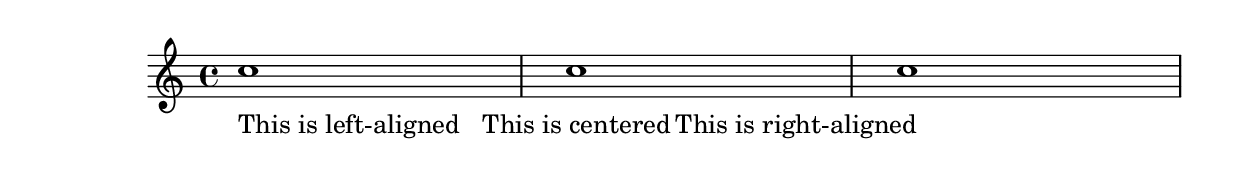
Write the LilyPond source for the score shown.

%% Do not edit this file; it is auto-generated from LSR http://lsr.dsi.unimi.it
%% This file is in the public domain.
\version "2.11.50"

\header {
  lsrtags = "text, vocal-music"

  texidoc = "
Horizontal alignment for lyrics cam be set by overriding the
@code{self-alignment-X} property of the @code{LyricText} object.
@code{#-1} is left, @code{#0} is center and @code{#1} is right;
however, you can use @code{#LEFT}, @code{#CENTER} and @code{#RIGHT} as
well. 

"
  doctitle = "Aligning lyrics"
} % begin verbatim
\layout { ragged-right = ##f }
\relative c'' {
  c1
  c1
  c1
}
\addlyrics {
  \once \override LyricText #'self-alignment-X = #LEFT
  "This is left-aligned"
  \once \override LyricText #'self-alignment-X = #CENTER
  "This is centered" 
  \once \override LyricText #'self-alignment-X = #1
  "This is right-aligned"
}
